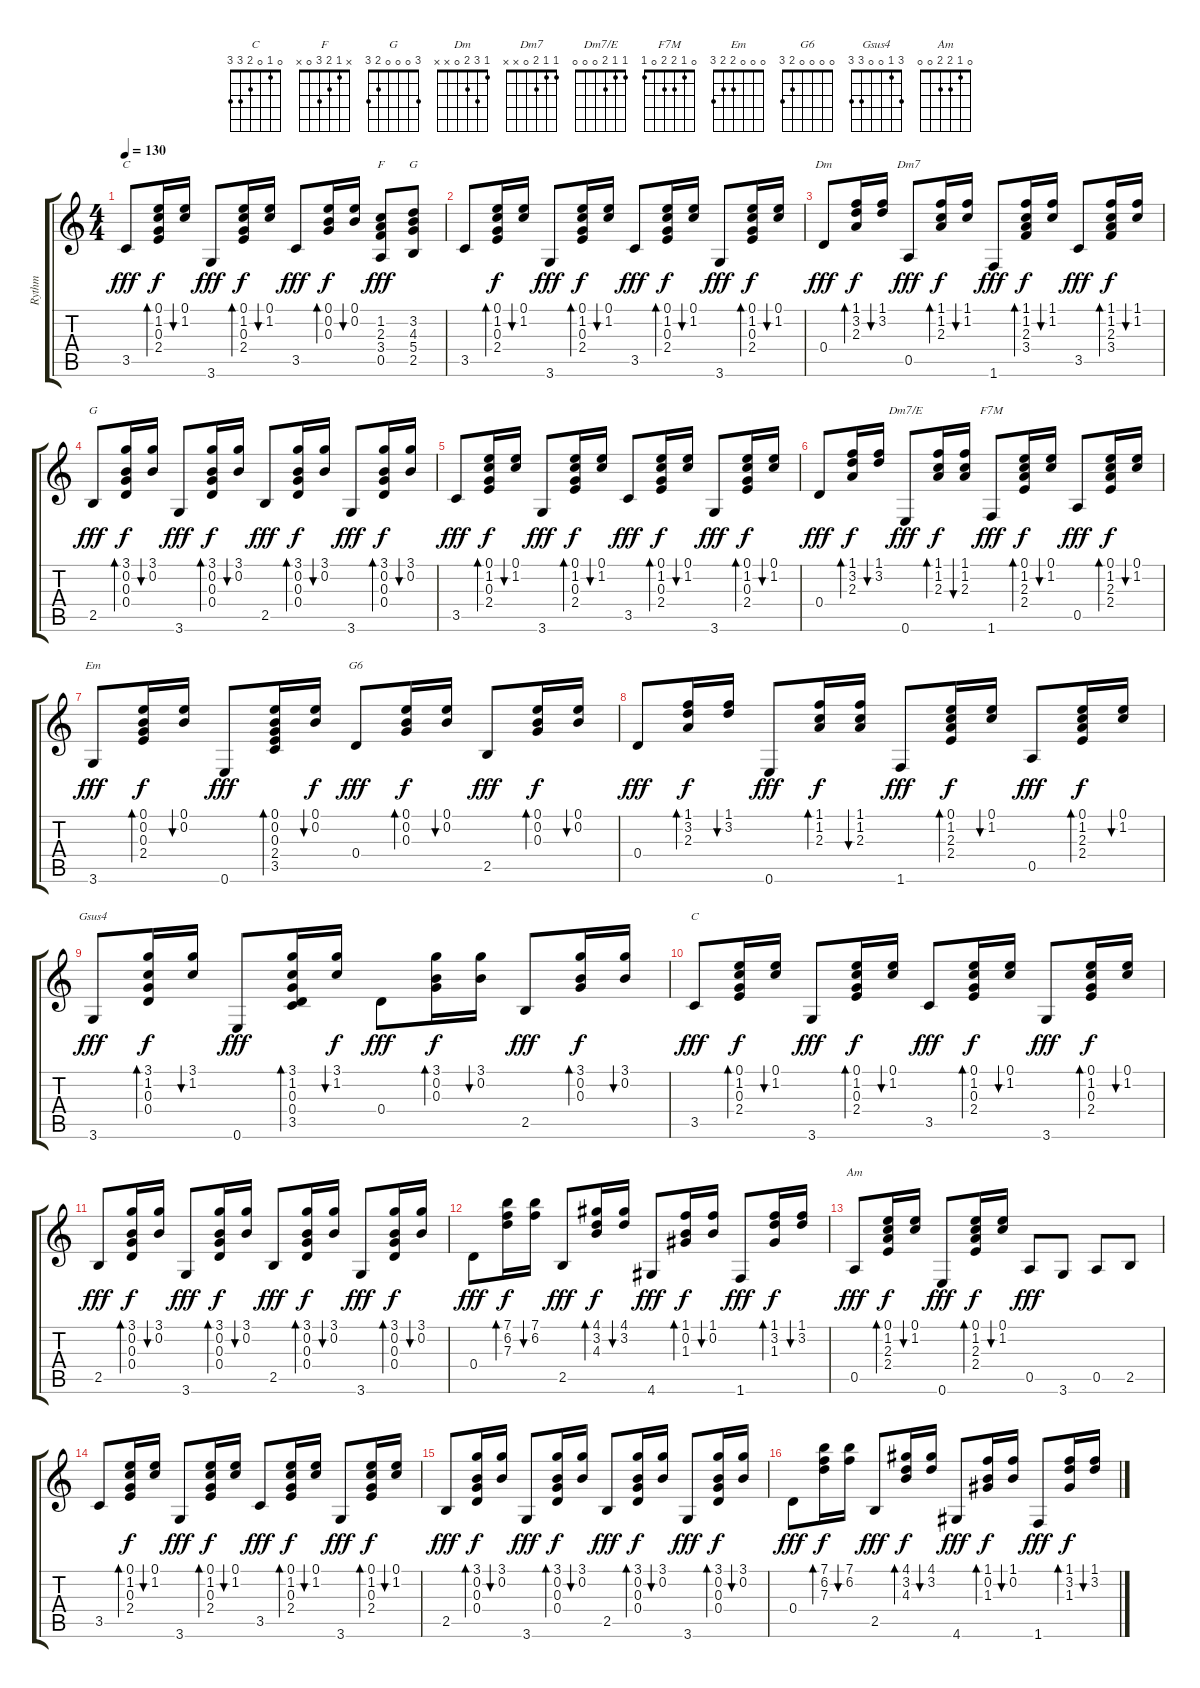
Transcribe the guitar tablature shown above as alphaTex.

\track ("Rythm" "Rythm") {instrument acousticguitarsteel}
\staff {score tabs}
\tuning (E4 B3 G3 D3 A2 E2) {hide}
\chord ("C" 0 1 0 2 3 x)
\chord ("F" x 1 2 3 0 x)
\chord ("G" x 3 4 5 2 x)
\chord ("Dm" 1 3 2 0 x x)
\chord ("Dm7" 1 1 2 0 x x)
\chord ("G" 3 0 0 0 2 3)
\chord ("Dm7/E" 1 1 2 0 0 0)
\chord ("F7M" 0 1 2 2 0 1)
\chord ("Em" 0 0 0 2 2 3)
\chord ("G6" 0 0 0 0 2 3)
\chord ("Gsus4" 3 1 0 0 3 3)
\chord ("C" 0 1 0 2 3 3)
\chord ("Am" 0 1 2 2 0 0)
\ts (4 4)
\tempo 130
\clef g2
\ks c
3.5.8{ch "C" dy fff} (0.1 1.2 0.3 2.4).16{bd 120 dy f} (0.1 1.2).16{bu 120} 3.6.8{dy fff} (0.1 1.2 0.3 2.4).16{bd 120 dy f} (0.1 1.2).16{bu 120} 3.5.8{dy fff} (0.1 0.2 0.3).16{bd 120 dy f} (0.1 0.2).16{bu 120} (1.2 2.3 3.4 0.5).8{ch "F" dy fff} (3.2 4.3 5.4 2.5).8{ch "G"} |
3.5.8 (0.1 1.2 0.3 2.4).16{bd 120 dy f} (0.1 1.2).16{bu 120} 3.6.8{dy fff} (0.1 1.2 0.3 2.4).16{bd 120 dy f} (0.1 1.2).16{bu 120} 3.5.8{dy fff} (0.1 1.2 0.3 2.4).16{bd 120 dy f} (0.1 1.2).16{bu 120} 3.6.8{dy fff} (0.1 1.2 0.3 2.4).16{bd 120 dy f} (0.1 1.2).16{bu 120} |
0.4.8{ch "Dm" dy fff} (1.1 3.2 2.3).16{bd 120 dy f} (1.1 3.2).16{bu 120} 0.5.8{ch "Dm7" dy fff} (1.1 1.2 2.3).16{bd 120 dy f} (1.1 1.2).16{bu 120} 1.6.8{dy fff} (1.1 1.2 2.3 3.4).16{bd 120 dy f} (1.1 1.2).16{bu 120} 3.5.8{dy fff} (1.1 1.2 2.3 3.4).16{bd 120 dy f} (1.1 1.2).16{bu 120} |
2.5.8{ch "G" dy fff} (3.1 0.2 0.3 0.4).16{bd 120 dy f} (3.1 0.2).16{bu 120} 3.6.8{dy fff} (3.1 0.2 0.3 0.4).16{bd 120 dy f} (3.1 0.2).16{bu 120} 2.5.8{dy fff} (3.1 0.2 0.3 0.4).16{bd 120 dy f} (3.1 0.2).16{bu 120} 3.6.8{dy fff} (3.1 0.2 0.3 0.4).16{bd 120 dy f} (3.1 0.2).16{bu 120} |
3.5.8{dy fff} (0.1 1.2 0.3 2.4).16{bd 120 dy f} (0.1 1.2).16{bu 120} 3.6.8{dy fff} (0.1 1.2 0.3 2.4).16{bd 120 dy f} (0.1 1.2).16{bu 120} 3.5.8{dy fff} (0.1 1.2 0.3 2.4).16{bd 120 dy f} (0.1 1.2).16{bu 120} 3.6.8{dy fff} (0.1 1.2 0.3 2.4).16{bd 120 dy f} (0.1 1.2).16{bu 120} |
0.4.8{dy fff} (1.1 3.2 2.3).16{bd 60 dy f} (1.1 3.2).16{bu 60} 0.6.8{ch "Dm7/E" dy fff} (1.1 1.2 2.3).16{bd 120 dy f} (1.1 1.2 2.3).16{bu 120} 1.6.8{ch "F7M" dy fff} (0.1 1.2 2.3 2.4).16{bd 120 dy f} (0.1 1.2).16{bu 120} 0.5.8{dy fff} (0.1 1.2 2.3 2.4).16{bd 120 dy f} (0.1 1.2).16{bu 120} |
3.6.8{ch "Em" dy fff} (0.1 0.2 0.3 2.4).16{bd 120 dy f} (0.1 0.2).16{bu 120} 0.6.8{dy fff} (0.1 0.2 0.3 2.4 3.5).16{bd 120} (0.1 0.2).16{bu 120 dy f} 0.4.8{ch "G6" dy fff} (0.1 0.2 0.3).16{bd 120 dy f} (0.1 0.2).16{bu 120} 2.5.8{dy fff} (0.1 0.2 0.3).16{bd 120 dy f} (0.1 0.2).16{bu 120} |
0.4.8{dy fff} (1.1 3.2 2.3).16{bd 60 dy f} (1.1 3.2).16{bu 60} 0.6.8{dy fff} (1.1 1.2 2.3).16{bd 120 dy f} (1.1 1.2 2.3).16{bu 120} 1.6.8{dy fff} (0.1 1.2 2.3 2.4).16{bd 120 dy f} (0.1 1.2).16{bu 120} 0.5.8{dy fff} (0.1 1.2 2.3 2.4).16{bd 120 dy f} (0.1 1.2).16{bu 120} |
3.6.8{ch "Gsus4" dy fff} (3.1 1.2 0.3 0.4).16{bd 120 dy f} (3.1 1.2).16{bu 120} 0.6.8{dy fff} (3.1 1.2 0.3 0.4 3.5).16{bd 120} (3.1 1.2).16{bu 120 dy f} 0.4.8{dy fff} (3.1 0.2 0.3).16{bd 120 dy f} (3.1 0.2).16{bu 120} 2.5.8{dy fff} (3.1 0.2 0.3).16{bd 120 dy f} (3.1 0.2).16{bu 120} |
3.5.8{ch "C" dy fff} (0.1 1.2 0.3 2.4).16{bd 120 dy f} (0.1 1.2).16{bu 120} 3.6.8{dy fff} (0.1 1.2 0.3 2.4).16{bd 120 dy f} (0.1 1.2).16{bu 120} 3.5.8{dy fff} (0.1 1.2 0.3 2.4).16{bd 120 dy f} (0.1 1.2).16{bu 120} 3.6.8{dy fff} (0.1 1.2 0.3 2.4).16{bd 120 dy f} (0.1 1.2).16{bu 120} |
2.5.8{dy fff} (3.1 0.2 0.3 0.4).16{bd 120 dy f} (3.1 0.2).16{bu 120} 3.6.8{dy fff} (3.1 0.2 0.3 0.4).16{bd 120 dy f} (3.1 0.2).16{bu 120} 2.5.8{dy fff} (3.1 0.2 0.3 0.4).16{bd 120 dy f} (3.1 0.2).16{bu 120} 3.6.8{dy fff} (3.1 0.2 0.3 0.4).16{bd 120 dy f} (3.1 0.2).16{bu 120} |
0.4.8{dy fff} (7.1 6.2 7.3).16{bd 120 dy f} (7.1 6.2).16{bu 120} 2.5.8{dy fff} (4.1 3.2 4.3).16{bd 120 dy f} (4.1 3.2).16{bu 120} 4.6.8{dy fff} (1.1 0.2 1.3).16{bd 120 dy f} (1.1 0.2).16{bu 120} 1.6.8{dy fff} (1.1 3.2 1.3).16{bd 120 dy f} (1.1 3.2).16{bu 120} |
0.5.8{ch "Am" dy fff} (0.1 1.2 2.3 2.4).16{bd 120 dy f} (0.1 1.2).16{bu 120} 0.6.8{dy fff} (0.1 1.2 2.3 2.4).16{bd 120 dy f} (0.1 1.2).16{bu 120} 0.5.8{dy fff} 3.6.8 0.5.8 2.5.8 |
3.5.8 (0.1 1.2 0.3 2.4).16{bd 120 dy f} (0.1 1.2).16{bu 120} 3.6.8{dy fff} (0.1 1.2 0.3 2.4).16{bd 120 dy f} (0.1 1.2).16{bu 120} 3.5.8{dy fff} (0.1 1.2 0.3 2.4).16{bd 120 dy f} (0.1 1.2).16{bu 120} 3.6.8{dy fff} (0.1 1.2 0.3 2.4).16{bd 120 dy f} (0.1 1.2).16{bu 120} |
2.5.8{dy fff} (3.1 0.2 0.3 0.4).16{bd 120 dy f} (3.1 0.2).16{bu 120} 3.6.8{dy fff} (3.1 0.2 0.3 0.4).16{bd 120 dy f} (3.1 0.2).16{bu 120} 2.5.8{dy fff} (3.1 0.2 0.3 0.4).16{bd 120 dy f} (3.1 0.2).16{bu 120} 3.6.8{dy fff} (3.1 0.2 0.3 0.4).16{bd 120 dy f} (3.1 0.2).16{bu 120} |
0.4.8{dy fff} (7.1 6.2 7.3).16{bd 120 dy f} (7.1 6.2).16{bu 120} 2.5.8{dy fff} (4.1 3.2 4.3).16{bd 120 dy f} (4.1 3.2).16{bu 120} 4.6.8{dy fff} (1.1 0.2 1.3).16{bd 120 dy f} (1.1 0.2).16{bu 120} 1.6.8{dy fff} (1.1 3.2 1.3).16{bd 120 dy f} (1.1 3.2).16{bu 120}
